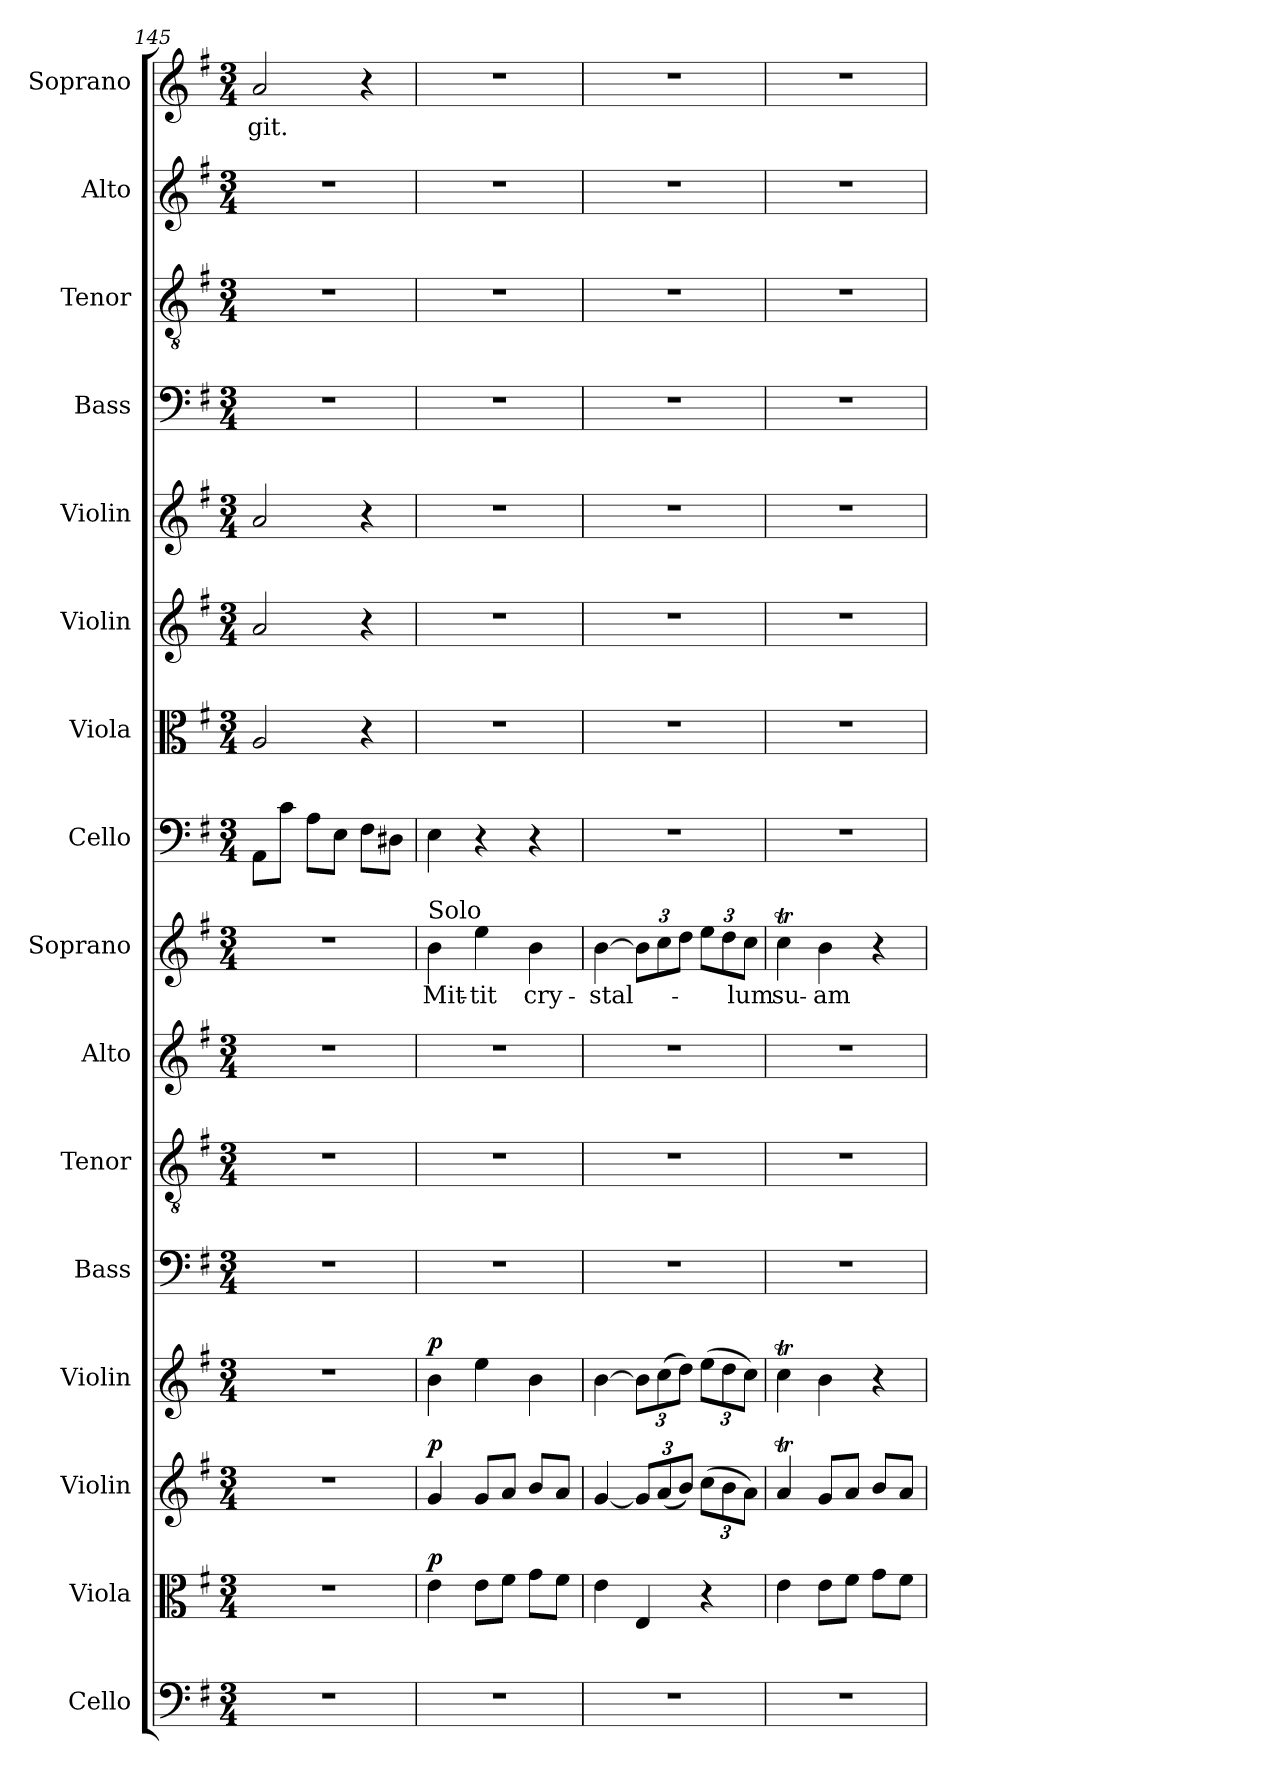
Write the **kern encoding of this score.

**kern	**kern	**dynam	**kern	**dynam	**kern	**dynam	**kern	**kern	**kern	**kern	**text	**kern	**kern	**kern	**kern	**kern	**kern	**kern	**kern	**text
*part16	*part15	*part15	*part14	*part14	*part13	*part13	*part12	*part11	*part10	*part9	*part9	*part8	*part7	*part6	*part5	*part4	*part3	*part2	*part1	*part1
*staff16	*staff15	*staff15	*staff14	*staff14	*staff13	*staff13	*staff12	*staff11	*staff10	*staff9	*staff9	*staff8	*staff7	*staff6	*staff5	*staff4	*staff3	*staff2	*staff1	*staff1
*I"Cello	*I"Viola	*	*I"Violin	*	*I"Violin	*	*I"Bass	*I"Tenor	*I"Alto	*I"Soprano	*	*I"Cello	*I"Viola	*I"Violin	*I"Violin	*I"Bass	*I"Tenor	*I"Alto	*I"Soprano	*
*	*I'Vla.	*	*I'Vln.	*	*I'Vln.	*	*I'B	*I'T	*I'A	*I'S	*	*	*I'Vla.	*I'Vln.	*I'Vln.	*I'B	*I'T	*I'A	*I'S	*
*clefF4	*clefC3	*	*clefG2	*	*clefG2	*	*clefF4	*clefGv2	*clefG2	*clefG2	*	*clefF4	*clefC3	*clefG2	*clefG2	*clefF4	*clefGv2	*clefG2	*clefG2	*
*k[f#]	*k[f#]	*	*k[f#]	*	*k[f#]	*	*k[f#]	*k[f#]	*k[f#]	*k[f#]	*	*k[f#]	*k[f#]	*k[f#]	*k[f#]	*k[f#]	*k[f#]	*k[f#]	*k[f#]	*
*e:	*e:	*	*e:	*	*e:	*	*e:	*e:	*e:	*e:	*	*e:	*e:	*e:	*e:	*e:	*e:	*e:	*e:	*
*M3/4	*M3/4	*	*M3/4	*	*M3/4	*	*M3/4	*M3/4	*M3/4	*M3/4	*	*M3/4	*M3/4	*M3/4	*M3/4	*M3/4	*M3/4	*M3/4	*M3/4	*
=145	=145	=145	=145	=145	=145	=145	=145	=145	=145	=145	=145	=145	=145	=145	=145	=145	=145	=145	=145	=145
!	!	!	!	!	!	!	!	!	!	!	!	!	!	!	!	!	!	!	!	!LO:LY:b
2.r	2.r	.	2.r	.	2.r	.	2.r	2.r	2.r	2.r	.	8AA\L	2A/	2a/	2a/	2.r	2.r	2.r	2a/	-git.
.	.	.	.	.	.	.	.	.	.	.	.	8c\J	.	.	.	.	.	.	.	.
.	.	.	.	.	.	.	.	.	.	.	.	8A\L	.	.	.	.	.	.	.	.
.	.	.	.	.	.	.	.	.	.	.	.	8E\J	.	.	.	.	.	.	.	.
.	.	.	.	.	.	.	.	.	.	.	.	8F#\L	4r	4r	4r	.	.	.	4r	.
.	.	.	.	.	.	.	.	.	.	.	.	8D#X\J	.	.	.	.	.	.	.	.
!!LO:PB:g=z
=146	=146	=146	=146	=146	=146	=146	=146	=146	=146	=146	=146	=146	=146	=146	=146	=146	=146	=146	=146	=146
!	!	!	!	!	!	!	!	!	!	!LO:TX:a:t=Solo	!	!	!	!	!	!	!	!	!	!
!	!	!LO:DY:a	!	!LO:DY:a	!	!LO:DY:a	!	!	!	!	!LO:LY:b	!	!	!	!	!	!	!	!	!
2.r	4e\	p	4g/	p	4b\	p	2.r	2.r	2.r	4b\	Mit-	4E\	2.r	2.r	2.r	2.r	2.r	2.r	2.r	.
!	!	!	!	!	!	!	!	!	!	!	!LO:LY:b	!	!	!	!	!	!	!	!	!
.	8e\L	.	8g/L	.	4ee\	.	.	.	.	4ee\	-tit	4r	.	.	.	.	.	.	.	.
.	8f#\J	.	8a/J	.	.	.	.	.	.	.	.	.	.	.	.	.	.	.	.	.
!	!	!	!	!	!	!	!	!	!	!	!LO:LY:b	!	!	!	!	!	!	!	!	!
.	8g\L	.	8b/L	.	4b\	.	.	.	.	4b\	cry-	4r	.	.	.	.	.	.	.	.
.	8f#\J	.	8a/J	.	.	.	.	.	.	.	.	.	.	.	.	.	.	.	.	.
=147	=147	=147	=147	=147	=147	=147	=147	=147	=147	=147	=147	=147	=147	=147	=147	=147	=147	=147	=147	=147
!	!	!	!	!	!	!	!	!	!	!	!LO:LY:b	!	!	!	!	!	!	!	!	!
2.r	4e\	.	[4g/	.	[4b\	.	2.r	2.r	2.r	[4b\	-stal-	2.r	2.r	2.r	2.r	2.r	2.r	2.r	2.r	.
.	4E/	.	12g/L]	.	12b\L]	.	.	.	.	12b\L]	.	.	.	.	.	.	.	.	.	.
.	.	.	(<12a/	.	(>12cc\	.	.	.	.	12cc\	.	.	.	.	.	.	.	.	.	.
.	.	.	12b/J)	.	12dd\J)	.	.	.	.	12dd\J	.	.	.	.	.	.	.	.	.	.
.	4r	.	(>12cc\L	.	(>12ee\L	.	.	.	.	12ee\L	.	.	.	.	.	.	.	.	.	.
.	.	.	12b\	.	12dd\	.	.	.	.	12dd\	.	.	.	.	.	.	.	.	.	.
!	!	!	!	!	!	!	!	!	!	!	!LO:LY:b	!	!	!	!	!	!	!	!	!
.	.	.	12a\J)	.	12cc\J)	.	.	.	.	12cc\J	-lum	.	.	.	.	.	.	.	.	.
=148	=148	=148	=148	=148	=148	=148	=148	=148	=148	=148	=148	=148	=148	=148	=148	=148	=148	=148	=148	=148
!	!	!	!	!	!	!	!	!	!	!	!LO:LY:b	!	!	!	!	!	!	!	!	!
2.r	4e\	.	4aT/	.	4ccT\	.	2.r	2.r	2.r	4ccT\	su-	2.r	2.r	2.r	2.r	2.r	2.r	2.r	2.r	.
!	!	!	!	!	!	!	!	!	!	!	!LO:LY:b	!	!	!	!	!	!	!	!	!
.	8e\L	.	8g/L	.	4b\	.	.	.	.	4b\	-am	.	.	.	.	.	.	.	.	.
.	8f#\J	.	8a/J	.	.	.	.	.	.	.	.	.	.	.	.	.	.	.	.	.
.	8g\L	.	8b/L	.	4r	.	.	.	.	4r	.	.	.	.	.	.	.	.	.	.
.	8f#\J	.	8a/J	.	.	.	.	.	.	.	.	.	.	.	.	.	.	.	.	.
=	=	=	=	=	=	=	=	=	=	=	=	=	=	=	=	=	=	=	=	=
*-	*-	*-	*-	*-	*-	*-	*-	*-	*-	*-	*-	*-	*-	*-	*-	*-	*-	*-	*-	*-
